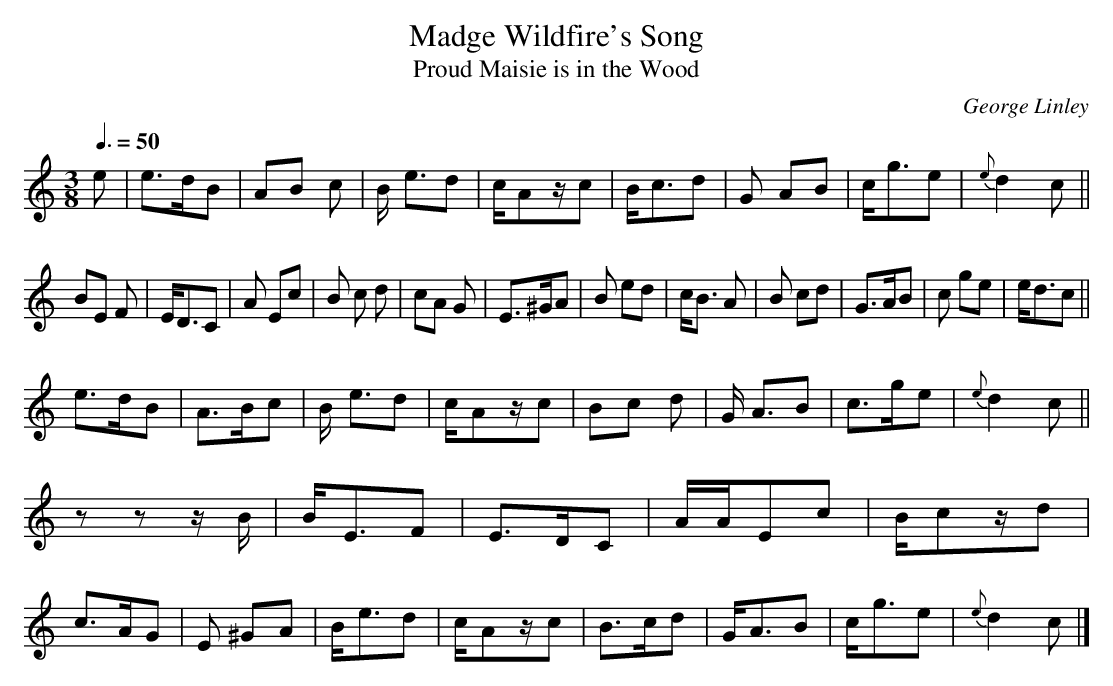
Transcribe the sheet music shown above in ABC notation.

X:1
T:Madge Wildfire's Song
T:Proud Maisie is in the Wood
C:George Linley
M:3/8
L:1/8
Q:3/8=50
K:C
     e|e>dB|AB c|B<  ed|c/Az/c|B<cd|G  AB|c<ge|{e}d2   c||
       BE F|E<DC|A   Ec|B c  d|cA G|E>^GA|B ed|   c<B  A |B cd|G>AB|c ge|   e<dc||
       e>dB|A>Bc|B<  ed|c/Az/c|Bc d|G< AB|c>ge|{e}d2   c||
zzz/B/|B<EF|E>DC|A/A/Ec|B/cz/d|c>AG|E ^GA|B<ed|   c/Az/c |B>cd|G<AB|c<ge|{e}d2 c|]
